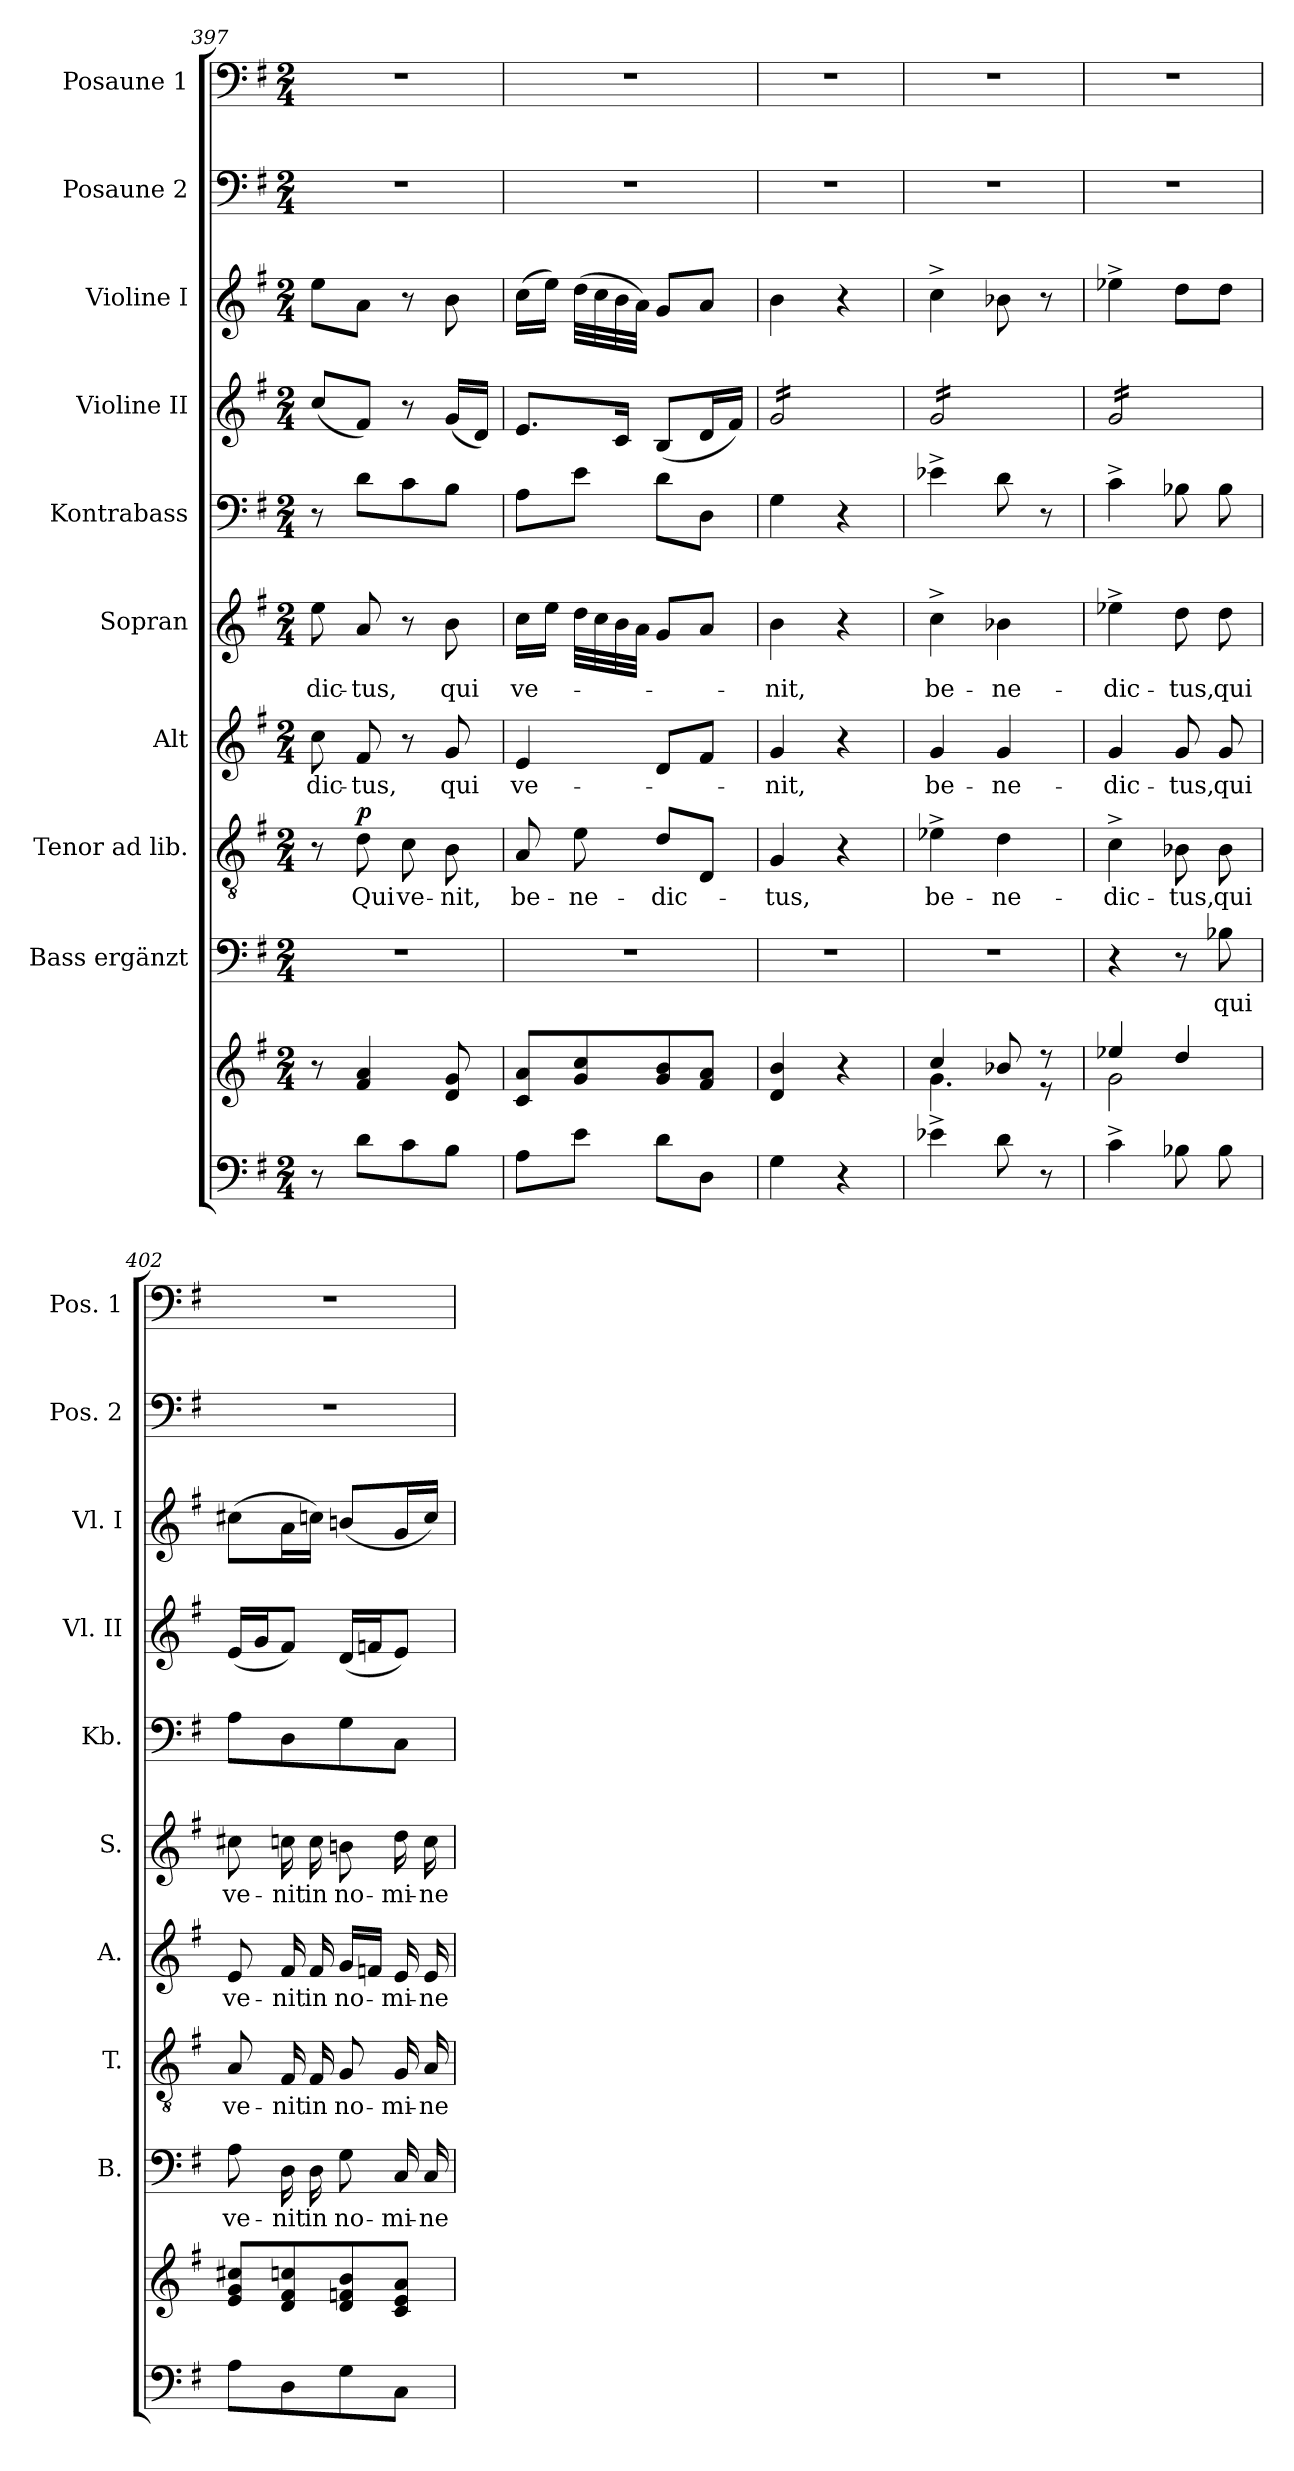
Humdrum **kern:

**kern	**kern	**kern	**text	**kern	**text	**dynam	**kern	**text	**kern	**text	**kern	**kern	**kern	**kern	**kern
*part10	*part10	*part9	*part9	*part8	*part8	*part8	*part7	*part7	*part6	*part6	*part5	*part4	*part3	*part2	*part1
*staff11	*staff10	*staff9	*staff9	*staff8	*staff8	*staff8	*staff7	*staff7	*staff6	*staff6	*staff5	*staff4	*staff3	*staff2	*staff1
*	*	*I"Bass ergänzt	*	*I"Tenor ad lib.	*	*	*I"Alt	*	*I"Sopran	*	*I"Kontrabass	*I"Violine II	*I"Violine I	*I"Posaune 2	*I"Posaune 1
*	*	*I'B.	*	*I'T.	*	*	*I'A.	*	*I'S.	*	*I'Kb.	*I'Vl. II	*I'Vl. I	*I'Pos. 2	*I'Pos. 1
*clefF4	*clefG2	*clefF4	*	*clefGv2	*	*	*clefG2	*	*clefG2	*	*clefF4	*clefG2	*clefG2	*clefF4	*clefF4
*	*	*	*	*	*	*	*	*	*	*	*ITrd7c12	*	*	*	*
*k[f#]	*k[f#]	*k[f#]	*	*k[f#]	*	*	*k[f#]	*	*k[f#]	*	*k[f#]	*k[f#]	*k[f#]	*k[f#]	*k[f#]
*G:	*G:	*G:	*	*G:	*	*	*G:	*	*G:	*	*G:	*G:	*G:	*G:	*G:
*M2/4	*M2/4	*M2/4	*	*M2/4	*	*	*M2/4	*	*M2/4	*	*M2/4	*M2/4	*M2/4	*M2/4	*M2/4
=397	=397	=397	=397	=397	=397	=397	=397	=397	=397	=397	=397	=397	=397	=397	=397
!	!	!	!	!	!	!	!	!LO:LY:b	!	!LO:LY:b	!	!	!	!	!
8r	8r	2r	.	8r	.	.	8cc\	-dic-	8ee\	-dic-	8r	(<8cc/L	8ee\L	2r	2r
!	!	!	!	!	!LO:LY:b	!LO:DY:a	!	!LO:LY:b	!	!LO:LY:b	!	!	!	!	!
8d\L	4f#/ 4a/	.	.	8d\	Qui	p	8f#/	-tus,	8a/	-tus,	8D\L	8f#/J)	8a\J	.	.
!	!	!	!	!	!LO:LY:b	!	!	!	!	!	!	!	!	!	!
8c\	.	.	.	8c\	ve-	.	8r	.	8r	.	8C\	8r	8r	.	.
!	!	!	!	!	!LO:LY:b	!	!	!LO:LY:b	!	!LO:LY:b	!	!	!	!	!
8B\J	8d/ 8g/	.	.	8B\	-nit,	.	8g/	qui	8b\	qui	8BB\J	(<16g/LL	8b\	.	.
.	.	.	.	.	.	.	.	.	.	.	.	16d/JJ)	.	.	.
=398	=398	=398	=398	=398	=398	=398	=398	=398	=398	=398	=398	=398	=398	=398	=398
!	!	!	!	!	!LO:LY:b	!	!	!LO:LY:b	!	!LO:LY:b	!	!	!	!	!
8A\L	8c/ 8a/L	2r	.	8A/	be-	.	4e/	ve-	16cc\LL	ve-	8AA\L	8.e/L	(>16cc\LL	2r	2r
.	.	.	.	.	.	.	.	.	16ee\JJ	.	.	.	16ee\JJ)	.	.
!	!	!	!	!	!LO:LY:b	!	!	!	!	!	!	!	!	!	!
8e\J	8g/ 8cc/	.	.	8e\	-ne-	.	.	.	32dd\LLL	.	8E\J	.	(>32dd\LLL	.	.
.	.	.	.	.	.	.	.	.	32cc\	.	.	.	32cc\	.	.
.	.	.	.	.	.	.	.	.	32b\	.	.	16c/Jk	32b\	.	.
.	.	.	.	.	.	.	.	.	32a\JJJ	.	.	.	32a\JJJ)	.	.
!	!	!	!	!	!LO:LY:b	!	!	!	!	!	!	!	!	!	!
8d\L	8g/ 8b/	.	.	8d/L	-dic-	.	8d/L	.	8g/L	.	8D\L	(<8B/L	8g/L	.	.
8D\J	8f#/ 8a/J	.	.	8D/J	.	.	8f#/J	.	8a/J	.	8DD\J	16d/L	8a/J	.	.
.	.	.	.	.	.	.	.	.	.	.	.	16f#/JJ)	.	.	.
=399	=399	=399	=399	=399	=399	=399	=399	=399	=399	=399	=399	=399	=399	=399	=399
!	!	!	!	!	!LO:LY:b	!	!	!LO:LY:b	!	!LO:LY:b	!	!	!	!	!
*	*	*	*	*	*	*	*	*	*	*	*	*tremolo	*	*	*
4G\	4d/ 4b/	2r	.	4G/	-tus,	.	4g/	-nit,	4b\	-nit,	4GG\	16g/LL	4b\	2r	2r
.	.	.	.	.	.	.	.	.	.	.	.	16g/	.	.	.
.	.	.	.	.	.	.	.	.	.	.	.	16g/	.	.	.
.	.	.	.	.	.	.	.	.	.	.	.	16g/	.	.	.
4r	4r	.	.	4r	.	.	4r	.	4r	.	4r	16g/	4r	.	.
.	.	.	.	.	.	.	.	.	.	.	.	16g/	.	.	.
.	.	.	.	.	.	.	.	.	.	.	.	16g/	.	.	.
.	.	.	.	.	.	.	.	.	.	.	.	16g/JJ	.	.	.
!!LO:PB:g=z
=400	=400	=400	=400	=400	=400	=400	=400	=400	=400	=400	=400	=400	=400	=400	=400
*	*^	*	*	*	*	*	*	*	*	*	*	*	*	*	*
!	!	!	!	!	!	!LO:LY:b	!	!	!LO:LY:b	!	!LO:LY:b	!	!	!	!	!
4e-X^>\	4cc/	4.g\	2r	.	4e-X^>\	be-	.	4g/	be-	4cc^>\	be-	4E-X^>\	16g/LL	4cc^>\	2r	2r
.	.	.	.	.	.	.	.	.	.	.	.	.	16g/	.	.	.
.	.	.	.	.	.	.	.	.	.	.	.	.	16g/	.	.	.
.	.	.	.	.	.	.	.	.	.	.	.	.	16g/	.	.	.
!	!	!	!	!	!	!LO:LY:b	!	!	!LO:LY:b	!	!LO:LY:b	!	!	!	!	!
8d\	8b-X/	.	.	.	4d\	-ne-	.	4g/	-ne-	4b-X\	-ne-	8D\	16g/	8b-X\	.	.
.	.	.	.	.	.	.	.	.	.	.	.	.	16g/	.	.	.
8r	8r	8r	.	.	.	.	.	.	.	.	.	8r	16g/	8r	.	.
.	.	.	.	.	.	.	.	.	.	.	.	.	16g/JJ	.	.	.
=401	=401	=401	=401	=401	=401	=401	=401	=401	=401	=401	=401	=401	=401	=401	=401	=401
!	!	!	!	!	!	!LO:LY:b	!	!	!LO:LY:b	!	!LO:LY:b	!	!	!	!	!
4c^>\	4ee-X/	2g\	4r	.	4c^>\	-dic-	.	4g/	-dic-	4ee-X^>\	-dic-	4C^>\	16g/LL	4ee-X^>\	2r	2r
.	.	.	.	.	.	.	.	.	.	.	.	.	16g/	.	.	.
.	.	.	.	.	.	.	.	.	.	.	.	.	16g/	.	.	.
.	.	.	.	.	.	.	.	.	.	.	.	.	16g/	.	.	.
!	!	!	!	!	!	!LO:LY:b	!	!	!LO:LY:b	!	!LO:LY:b	!	!	!	!	!
8B-X\	4dd/	.	8r	.	8B-X\	-tus,	.	8g/	-tus,	8dd\	-tus,	8BB-X\	16g/	8dd\L	.	.
.	.	.	.	.	.	.	.	.	.	.	.	.	16g/	.	.	.
!	!	!	!	!LO:LY:b	!	!LO:LY:b	!	!	!LO:LY:b	!	!LO:LY:b	!	!	!	!	!
8B-\	.	.	8B-X\	qui	8B-\	qui	.	8g/	qui	8dd\	qui	8BB-\	16g/	8dd\J	.	.
.	.	.	.	.	.	.	.	.	.	.	.	.	16g/JJ	.	.	.
*	*	*	*	*	*	*	*	*	*	*	*	*	*Xtremolo	*	*	*
*	*v	*v	*	*	*	*	*	*	*	*	*	*	*	*	*	*
=402	=402	=402	=402	=402	=402	=402	=402	=402	=402	=402	=402	=402	=402	=402	=402
!	!	!	!LO:LY:b	!	!LO:LY:b	!	!	!LO:LY:b	!	!LO:LY:b	!	!	!	!	!
8A\L	8e/ 8g/ 8cc#X/L	8A\	ve-	8A/	ve-	.	8e/	ve-	8cc#X\	ve-	8AA\L	(<16e/LL	(>8cc#X\L	2r	2r
.	.	.	.	.	.	.	.	.	.	.	.	16g/J	.	.	.
!	!	!	!LO:LY:b	!	!LO:LY:b	!	!	!LO:LY:b	!	!LO:LY:b	!	!	!	!	!
8D\	8d/ 8f#/ 8ccn/	16D\	-nit	16F#/	-nit	.	16f#/	-nit	16ccn\	-nit	8DD\	8f#/J)	16a\L	.	.
!	!	!	!LO:LY:b	!	!LO:LY:b	!	!	!LO:LY:b	!	!LO:LY:b	!	!	!	!	!
.	.	16D\	in	16F#/	in	.	16f#/	in	16cc\	in	.	.	16ccn\JJ)	.	.
!	!	!	!LO:LY:b	!	!LO:LY:b	!	!	!LO:LY:b	!	!LO:LY:b	!	!	!	!	!
8G\	8d/ 8fn/ 8b/	8G\	no-	8G/	no-	.	16g/LL	no-	8bn\	no-	8GG\	(<16d/LL	(<8bn/L	.	.
.	.	.	.	.	.	.	16fn/JJ	.	.	.	.	16fn/J	.	.	.
!	!	!	!LO:LY:b	!	!LO:LY:b	!	!	!LO:LY:b	!	!LO:LY:b	!	!	!	!	!
8C\J	8c/ 8e/ 8a/J	16C/	-mi-	16G/	-mi-	.	16e/	-mi-	16dd\	-mi-	8CC\J	8e/J)	16g/L	.	.
!	!	!	!LO:LY:b	!	!LO:LY:b	!	!	!LO:LY:b	!	!LO:LY:b	!	!	!	!	!
.	.	16C/	-ne	16A/	-ne	.	16e/	-ne	16cc\	-ne	.	.	16cc/JJ)	.	.
=	=	=	=	=	=	=	=	=	=	=	=	=	=	=	=
*-	*-	*-	*-	*-	*-	*-	*-	*-	*-	*-	*-	*-	*-	*-	*-
